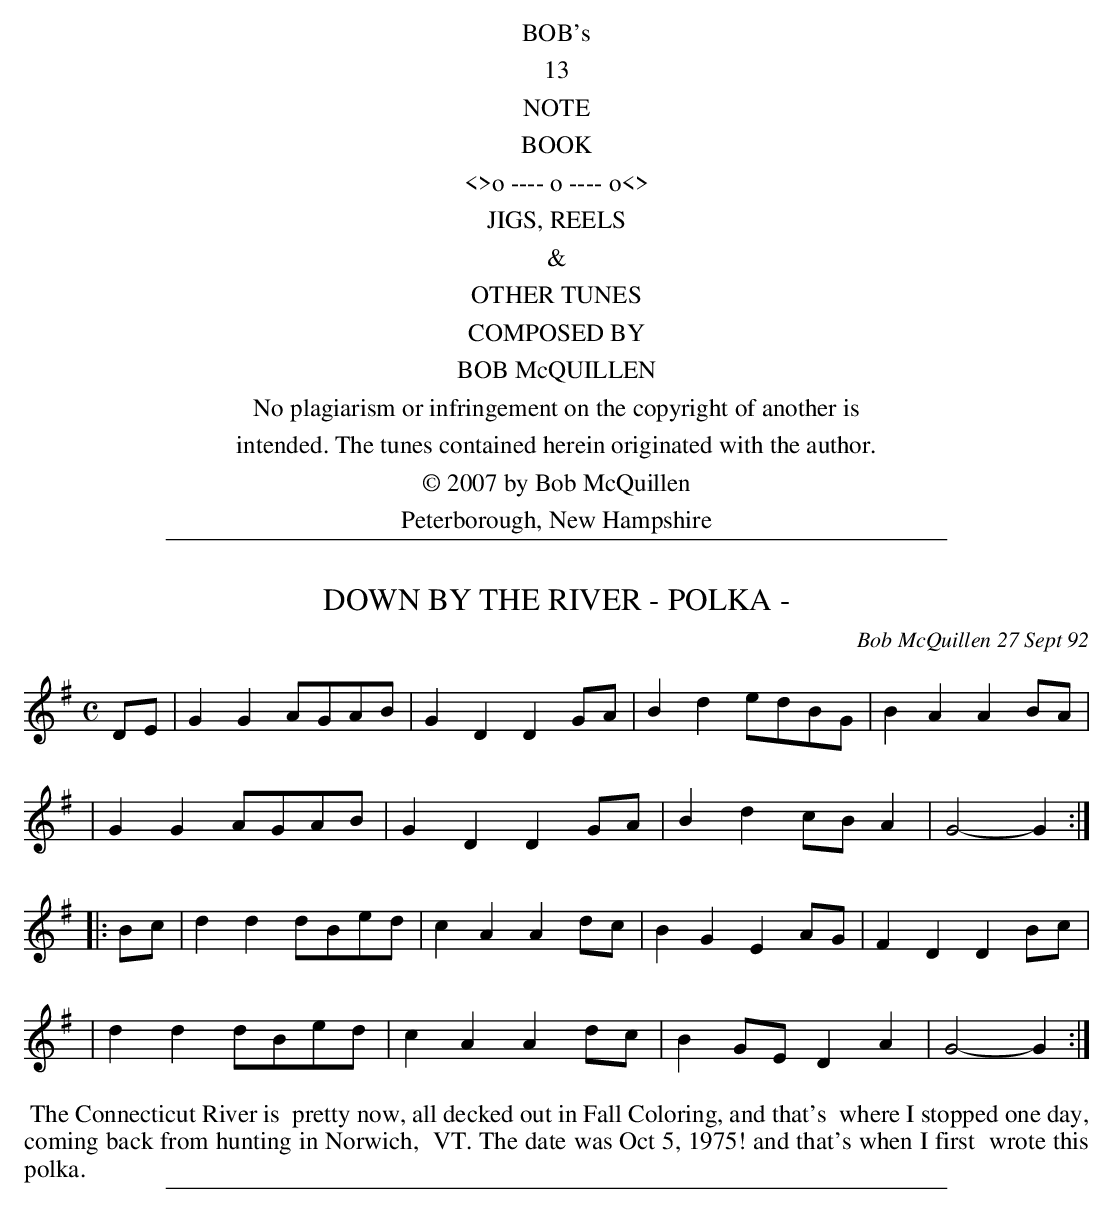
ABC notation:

X:1
T: DOWN BY THE RIVER - POLKA -
C: Bob McQuillen 27 Sept 92
M: C
L: 1/8
K: G
DE \
| G2G2 AGAB | G2D2 D2GA | B2d2 edBG | B2A2 A2BA |
| G2G2 AGAB | G2D2 D2GA | B2d2 cBA2 | G4-  G2 :|
|: Bc \
| d2d2 dBed | c2A2 A2dc | B2G2 E2AG | F2D2 D2Bc |
| d2d2 dBed | c2A2 A2dc | B2GE D2A2 | G4-  G2 :|
